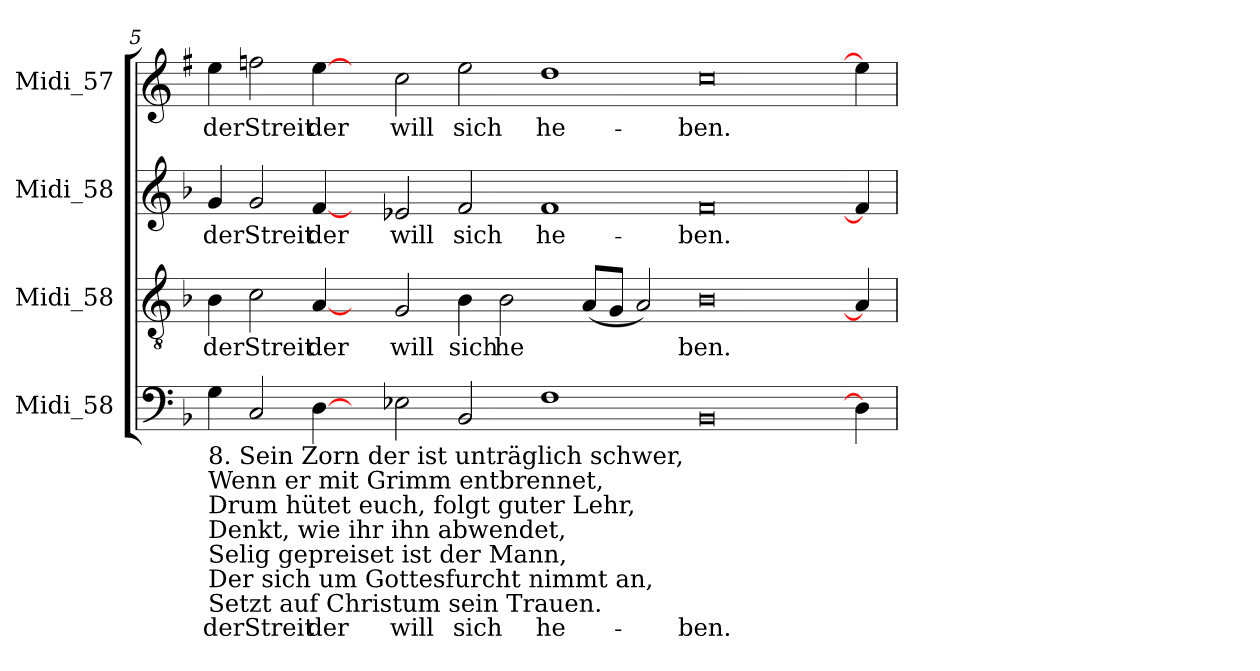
**kern	**text	**kern	**text	**kern	**text	**kern	**text
*part4	*part4	*part3	*part3	*part2	*part2	*part1	*part1
*staff4	*staff4	*staff3	*staff3	*staff2	*staff2	*staff1	*staff1
*I"Midi_58	*	*I"Midi_58	*	*I"Midi_58	*	*I"Midi_57	*
*clefF4	*	*clefGv2	*	*clefG2	*	*clefG2	*
*	*	*	*	*	*	*ITrd1c2	*
*k[b-]	*	*k[b-]	*	*k[b-]	*	*k[b-]	*
*F:	*	*F:	*	*F:	*	*F:	*
=5	=5	=5	=5	=5	=5	=5	=5
!LO:TX:b:t=8. Sein Zorn der ist unträglich schwer,	!	!	!	!	!	!	!
!LO:TX:b:t=Wenn er mit Grimm entbrennet,	!	!	!	!	!	!	!
!LO:TX:b:t=Drum hütet euch, folgt guter Lehr,	!	!	!	!	!	!	!
!LO:TX:b:t=Denkt, wie ihr ihn abwendet,	!	!	!	!	!	!	!
!LO:TX:b:t=Selig gepreiset ist der Mann,	!	!	!	!	!	!	!
!LO:TX:b:t=Der sich um Gottesfurcht nimmt an,	!	!	!	!	!	!	!
!LO:TX:b:t=Setzt auf Christum sein Trauen.	!	!	!	!	!	!	!
!	!LO:LY:b	!	!LO:LY:b	!	!LO:LY:b	!	!LO:LY:b
4G	der	4B-	der	4g	der	4dd	der
!	!LO:LY:b	!	!LO:LY:b	!	!LO:LY:b	!	!LO:LY:b
2C	Streit	2c	Streit	2g	Streit	2ee-X	Streit
!	!LO:LY:b	!	!LO:LY:b	!	!LO:LY:b	!	!LO:LY:b
[4D	der	[4A	der	[4f	der	[4dd	der
4ryy	.	4ryy	.	4ryy	.	4ryy	.
!	!LO:LY:b	!	!LO:LY:b	!	!LO:LY:b	!	!LO:LY:b
2E-X	will	2G	will	2e-X	will	2b-	will
!	!LO:LY:b	!	!LO:LY:b	!	!LO:LY:b	!	!LO:LY:b
2BB-	sich	4B-	sich	2f	sich	2dd	sich
!	!	!	!LO:LY:b	!	!	!	!
.	.	2B-	he	.	.	.	.
!	!LO:LY:b	!	!	!	!LO:LY:b	!	!LO:LY:b
1F	he-	.	.	1f	he-	1cc	he-
.	.	(<8AL	.	.	.	.	.
.	.	8GJ	.	.	.	.	.
.	.	2A)	.	.	.	.	.
!	!LO:LY:b	!	!LO:LY:b	!	!LO:LY:b	!	!LO:LY:b
0BB-	-ben.	0B-	ben.	0f	-ben.	0b-	-ben.
=6-	=6-	=6-	=6-	=6-	=6-	=6-	=6-
4D]	.	4A]	.	4f]	.	4dd]	.
=	=	=	=	=	=	=	=
*-	*-	*-	*-	*-	*-	*-	*-
